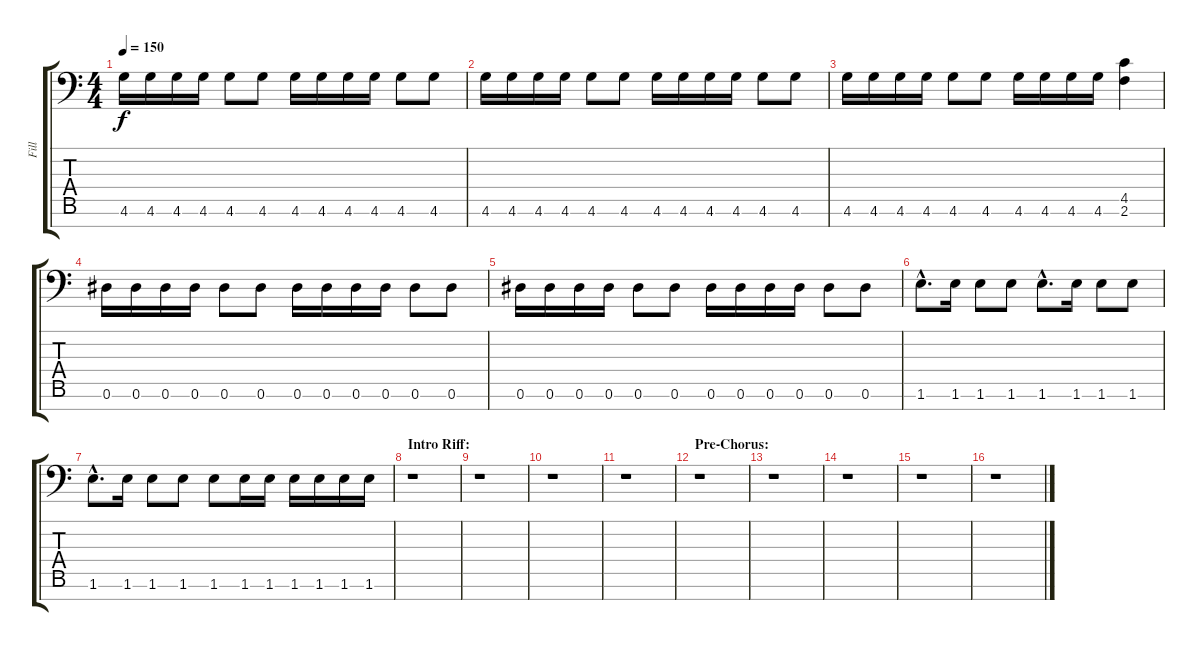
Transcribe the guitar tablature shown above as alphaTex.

\track ("Fill" "Fill") {instrument distortionguitar}
\staff {score tabs}
\tuning (Eb4 Bb3 Gb3 Db3 Ab2 Eb2 Bb1) {hide}
\ts (4 4)
\tempo 150
\clef f4
\ks c
4.6.16{dy f} 4.6.16 4.6.16 4.6.16 4.6.8 4.6.8 4.6.16 4.6.16 4.6.16 4.6.16 4.6.8 4.6.8 |
4.6.16 4.6.16 4.6.16 4.6.16 4.6.8 4.6.8 4.6.16 4.6.16 4.6.16 4.6.16 4.6.8 4.6.8 |
4.6.16 4.6.16 4.6.16 4.6.16 4.6.8 4.6.8 4.6.16 4.6.16 4.6.16 4.6.16 (4.5 2.6).4 |
0.6.16 0.6.16 0.6.16 0.6.16 0.6.8 0.6.8 0.6.16 0.6.16 0.6.16 0.6.16 0.6.8 0.6.8 |
0.6.16 0.6.16 0.6.16 0.6.16 0.6.8 0.6.8 0.6.16 0.6.16 0.6.16 0.6.16 0.6.8 0.6.8 |
1.6{hac}.8{d} 1.6.16 1.6.8 1.6.8 1.6{hac}.8{d} 1.6.16 1.6.8 1.6.8 |
1.6{hac}.8{d} 1.6.16 1.6.8 1.6.8 1.6.8 1.6.16 1.6.16 1.6.16 1.6.16 1.6.16 1.6.16 |
\section ("" "Intro Riff:")
r.1 |
r.1 |
r.1 |
r.1 |
\section ("" "Pre-Chorus:")
r.1 |
r.1 |
r.1 |
r.1 |
r.1
